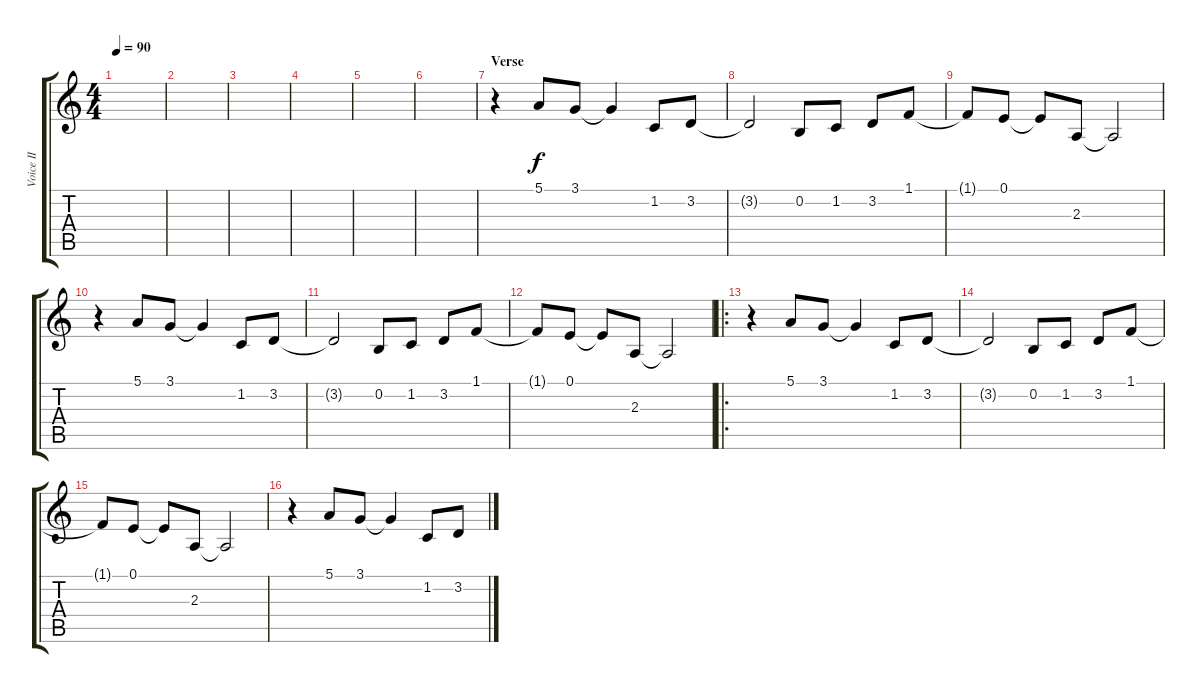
\track ("Voice II" "Voice II") {instrument brightacousticpiano}
\staff {score tabs}
\tuning (E4 B3 G3 D3 A2 E2) {hide}
\ts (4 4)
\tempo 90
\clef g2
\ks c
|
|
|
|
|
|
\section ("" "Verse")
r.4 5.1.8 3.1.8 3.1{t}.4 1.2.8 3.2.8 |
3.2{t}.2 0.2.8 1.2.8 3.2.8 1.1.8 |
1.1{t}.8 0.1.8 0.1{t}.8 2.3.8 2.3{t}.2 |
r.4 5.1.8 3.1.8 3.1{t}.4 1.2.8 3.2.8 |
3.2{t}.2 0.2.8 1.2.8 3.2.8 1.1.8 |
1.1{t}.8 0.1.8 0.1{t}.8 2.3.8 2.3{t}.2 |
\ro
r.4 5.1.8 3.1.8 3.1{t}.4 1.2.8 3.2.8 |
3.2{t}.2 0.2.8 1.2.8 3.2.8 1.1.8 |
1.1{t}.8 0.1.8 0.1{t}.8 2.3.8 2.3{t}.2 |
r.4 5.1.8 3.1.8 3.1{t}.4 1.2.8 3.2.8
